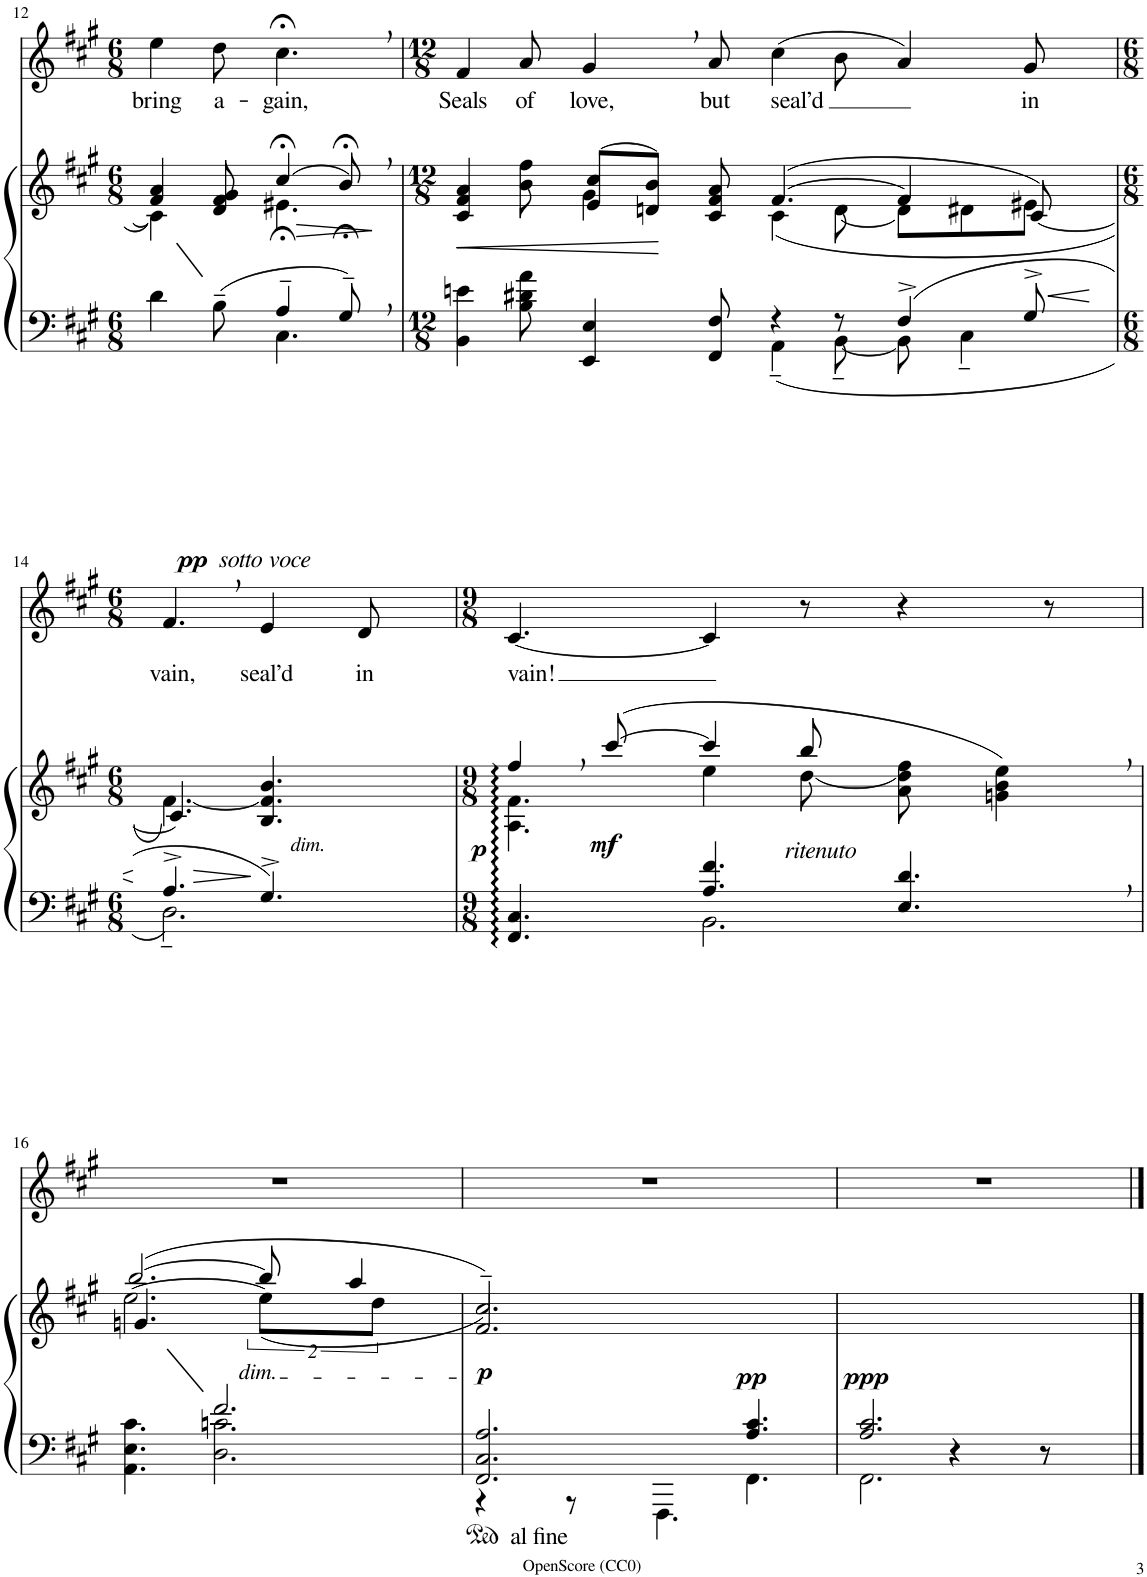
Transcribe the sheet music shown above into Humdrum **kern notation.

**kern	**kern	**dynam	**kern	**text	**dynam
*part2	*part2	*part2	*part1	*part1	*part1
*staff3	*staff2	*staff2/3	*staff1	*staff1	*staff1
*I"Piano	*	*	*I"Voice	*	*
*I'Pno	*	*	*	*	*
!!LO:PB:g=z
*clefF4	*clefG2	*	*clefG2	*	*
*k[f#c#g#]	*k[f#c#g#]	*	*k[f#c#g#]	*	*
*M6/8	*M6/8	*	*M6/8	*	*
=12	=12	=12	=12	=12	=12
*^	*^	*	*	*	*
!	!	!	!	!	!	!LO:LY:b	!
4d\	4.ryy	4f#/ 4a/	4c#\]	.	4ee\	bring	.
!	!	!	!	!	!	!LO:LY:b	!
8B~\	.	8d/ 8f#/ 8g#/	8ryy	.	8dd\	a-	.
!	!	!	!	!LO:HP:b	!	!LO:LY:b	!
4A;<~/	4.C#\	(4cc#;</	4.e#X\	>	4.cc#;<,\	-gain,	.
8G#;<~,/	.	8b;<,/)	.	.	.	.	.
*v	*v	*	*	*	*	*	*
*	*v	*v	*	*	*	*
.	.	]	.	.	.
=13	=13	=13	=13	=13	=13
*M12/8	*M12/8	*	*M12/8	*	*
*^	*	*	*	*	*
!	!	!	!LO:HP:b	!	!LO:LY:b	!
*	*	*^	*	*	*	*
4BB\ 4en\	2.ryy	4c#/ 4f#/ 4a/	4.ryy	<	4f#/	Seals	.
!	!	!	!	!	!	!LO:LY:b	!
8B\ 8d#X\ 8a\	.	8b\ 8ff#\	.	.	8a/	of	.
!	!	!	!	!	!	!LO:LY:b	!
4EE/ 4E/	.	(8e/ 8cc#/L	4g#\	.	4g#,/	love,	.
.	.	8dn/ 8b/J)	.	.	.	.	.
!	!	!	!	!	!	!LO:LY:b	!
8FF#/ 8F#/	.	8c#/ 8f#/ 8a/	8ryy	[	8a/	but	.
!	!	!	!	!	!	!LO:LY:b	!
4r	4AA~\	([4.f#/	(4c#\	.	(4cc#\	seal’d	.
8r	[8BB~\	.	[8d\	.	8b\	.	.
4F#^/	8BB\]	4f#/]	8d\L]	.	4a/)	.	.
.	4C#~\	.	8d#X\	.	.	.	.
!	!	!	!	!	!	!LO:LY:b	!
8G#^/	.	[<8c#/)	8e#X\J	.	8g#/	in	.
!!LO:LB:g=z
=14	=14	=14	=14	=14	=14	=14	=14
*M6/8	*	*M6/8	*	*	*M6/8	*	*
!	!	!	!	!	!	!LO:LY:b	!
4.A^/	2.D~\	4.c#/]	[4.f#\)	.	4.f#,/	vain,	.
!	!	!LO:TX:b:i:t=dim.	!	!	!	!	!
!	!	!	!	!	!	!LO:LY:b	!LO:DY:a
!	!	!	!	!	!	!	!LO:DY:n=1:a
4.G#^/	.	4.B/ 4.f#/] 4.b/	4.ryy	.	4e/	seal’d	pp other-dynamics
!	!	!	!	!	!	!LO:LY:b	!
.	.	.	.	.	8d/	in	.
=15	=15	=15	=15	=15	=15	=15	=15
*M9/8	*	*M9/8	*	*	*M9/8	*	*
!	!	!	!	!LO:DY:b	!	!LO:LY:b	!
4.FF#/ 4.C#/	4.ryy	4ff#,/	4.A\ 4.f#\	p	[4.c#/	vain!	.
!	!	!	!	!LO:DY:b	!	!	!
.	.	([8ccc#/	.	mf	.	.	.
4.A/ 4.f#/	2.BB\	4ccc#/]	4ee\	.	4c#/]	.	.
!	!	!LO:TX:b:i:t=ritenuto	!	!	!	!	!
.	.	8bb/	[8dd\	.	8r	.	.
4.E/, 4.d/,	.	8a\ 8dd\] 8ff#\	4.ryy	.	4r	.	.
.	.	4gn\, 4b\, 4ee\,)	.	.	.	.	.
.	.	.	.	.	8r	.	.
!!LO:LB:g=z
=16	=16	=16	=16	=16	=16	=16	=16
*	*	*	*^	*	*	*	*
4.ryy	4.AA\ 4.E\ 4.c#\	([2.bb/	[>2.ee\	4.gn/	.	8%9r	.	.
!LO:TX:a:i:t=dim.	!	!	!	!	!	!	!	!
2.f#/	2.D\ 2.cn\	.	.	2.ryy	.	.	.	.
.	.	8bb/]	(16%3ee\L]	.	.	.	.	.
.	.	4aa/	.	.	.	.	.	.
.	.	.	16%3dd\J	.	.	.	.	.
*	*	*	*v	*v	*	*	*	*
=17	=17	=17	=17	=17	=17	=17	=17
*	*^	*	*	*	*	*	*
!	!	!	!	!	!LO:DY:b	!	!	!
2.ryy	2.FF#/ 2.C#/ 2.A/	4r	2.cc#~/))	2.f#/	p	8%9r	.	.
.	.	8r	.	.	.	.	.	.
.	.	4.FFF#\	.	.	.	.	.	.
!	!	!	!	!	!LO:DY:b	!	!	!
4.A/ 4.c#/	4.FF#\	4.ryy	4.ryy	4.ryy	pp	.	.	.
=18	=18	=18	=18	=18	=18	=18	=18	=18
!	!	!	!	!	!LO:DY:b	!	!	!
*	*v	*v	*	*	*	*	*	*
*	*	*v	*v	*	*	*	*
2.A/ 2.c#/	2.FF#\	2.ryy	ppp	8%9r	.	.
4.ryy	4r	4r	.	.	.	.
.	8r	8r	.	.	.	.
*v	*v	*	*	*	*	*
==	==	==	==	==	==
*-	*-	*-	*-	*-	*-
